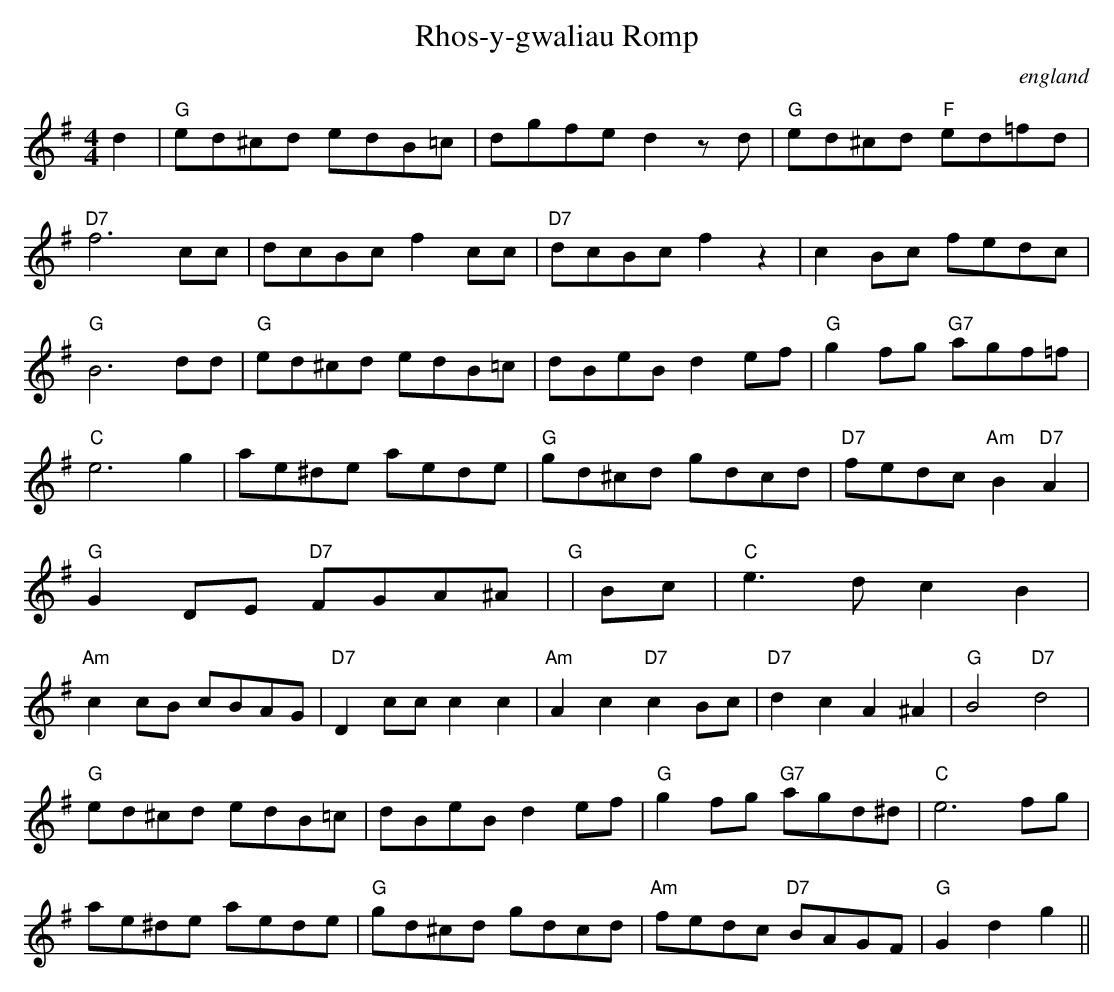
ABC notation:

X:1
T:Rhos-y-gwaliau Romp
O:england
M:4/4
L:1/4
K:G
d|"G"e/2d/2^c/2d/2 e/2d/2B/2=c/2|d/2g/2f/2e/2 dz/2d/2|\
"G"e/2d/2^c/2d/2 "F"e/2d/2=f/2d/2|
"D7"f3c/2c/2|d/2c/2B/2c/2 fc/2c/2|"D7"d/2c/2B/2c/2 fz|cB/2c/2 f/2e/2d/2c/2|
"G"B3d/2d/2|"G"e/2d/2^c/2d/2 e/2d/2B/2=c/2|d/2B/2e/2B/2 de/2f/2|\
"G"gf/2g/2 "G7"a/2g/2f/2=f/2|
"C"e3g|a/2e/2^d/2e/2 a/2e/2d/2e/2|"G"g/2d/2^c/2d/2 g/2d/2c/2d/2|\
"D7"f/2e/2d/2c/2 "Am"B"D7"A|
"G"GD/2E/2 "D7"F/2G/2A/2^A/2|"G"+G3/2B3/2++G/2 B/2 ++GB++GB+|+Bd++B2d2+B/2c/2|\
"C"e3/2d/2 cB|
"Am"cc/2B/2 c/2B/2A/2G/2|"D7"Dc/2c/2 cc|"Am"Ac "D7"cB/2c/2|"D7"dc A^A|\
"G"B2 "D7"d2|
"G"e/2d/2^c/2d/2 e/2d/2B/2=c/2|d/2B/2e/2B/2 de/2f/2|\
"G"gf/2g/2 "G7"a/2g/2d/2^d/2|"C"e3f/2g/2|
a/2e/2^d/2e/2 a/2e/2d/2e/2|"G"g/2d/2^c/2d/2 g/2d/2c/2d/2|\
"Am"f/2e/2d/2c/2 "D7"B/2A/2G/2F/2|"G"Gd g||
